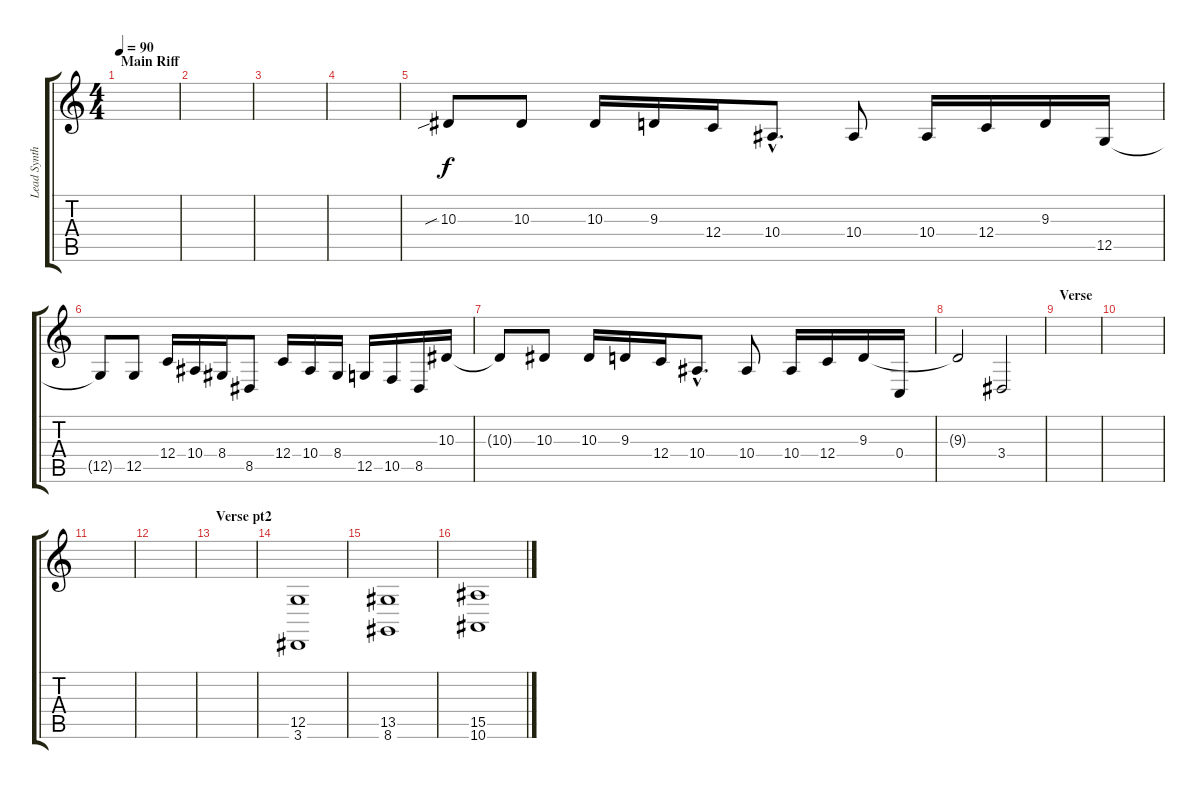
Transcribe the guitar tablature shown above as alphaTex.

\track ("Lead Synth" "Lead Synth") {instrument lead2sawtooth}
\staff {score tabs}
\tuning (D4 A3 F3 C3 G2 C2) {hide}
\ts (4 4)
\section ("" "Main Riff")
\tempo 90
\clef g2
\ks c
|
|
|
|
10.3{sib}.8 10.3.8 10.3.16 9.3.16 12.4.16 10.4{hac}.8{d} 10.4.8 10.4.16 12.4.16 9.3.16 12.5.16 |
12.5{t}.8 12.5.8 12.4.16 10.4.16 8.4.16 8.5.8 12.4.16 10.4.16 8.4.16 12.5.16 10.5.16 8.5.16 10.3.16 |
10.3{t}.8 10.3.8 10.3.16 9.3.16 12.4.16 10.4{hac}.8{d} 10.4.8 10.4.16 12.4.16 9.3.16 0.4.16 |
9.3{t}.2 3.4.2 |
\section ("" "Verse")
|
|
|
|
\section ("" "Verse pt2")
|
(12.5 3.6).1 |
(13.5 8.6).1 |
(15.5 10.6).1
